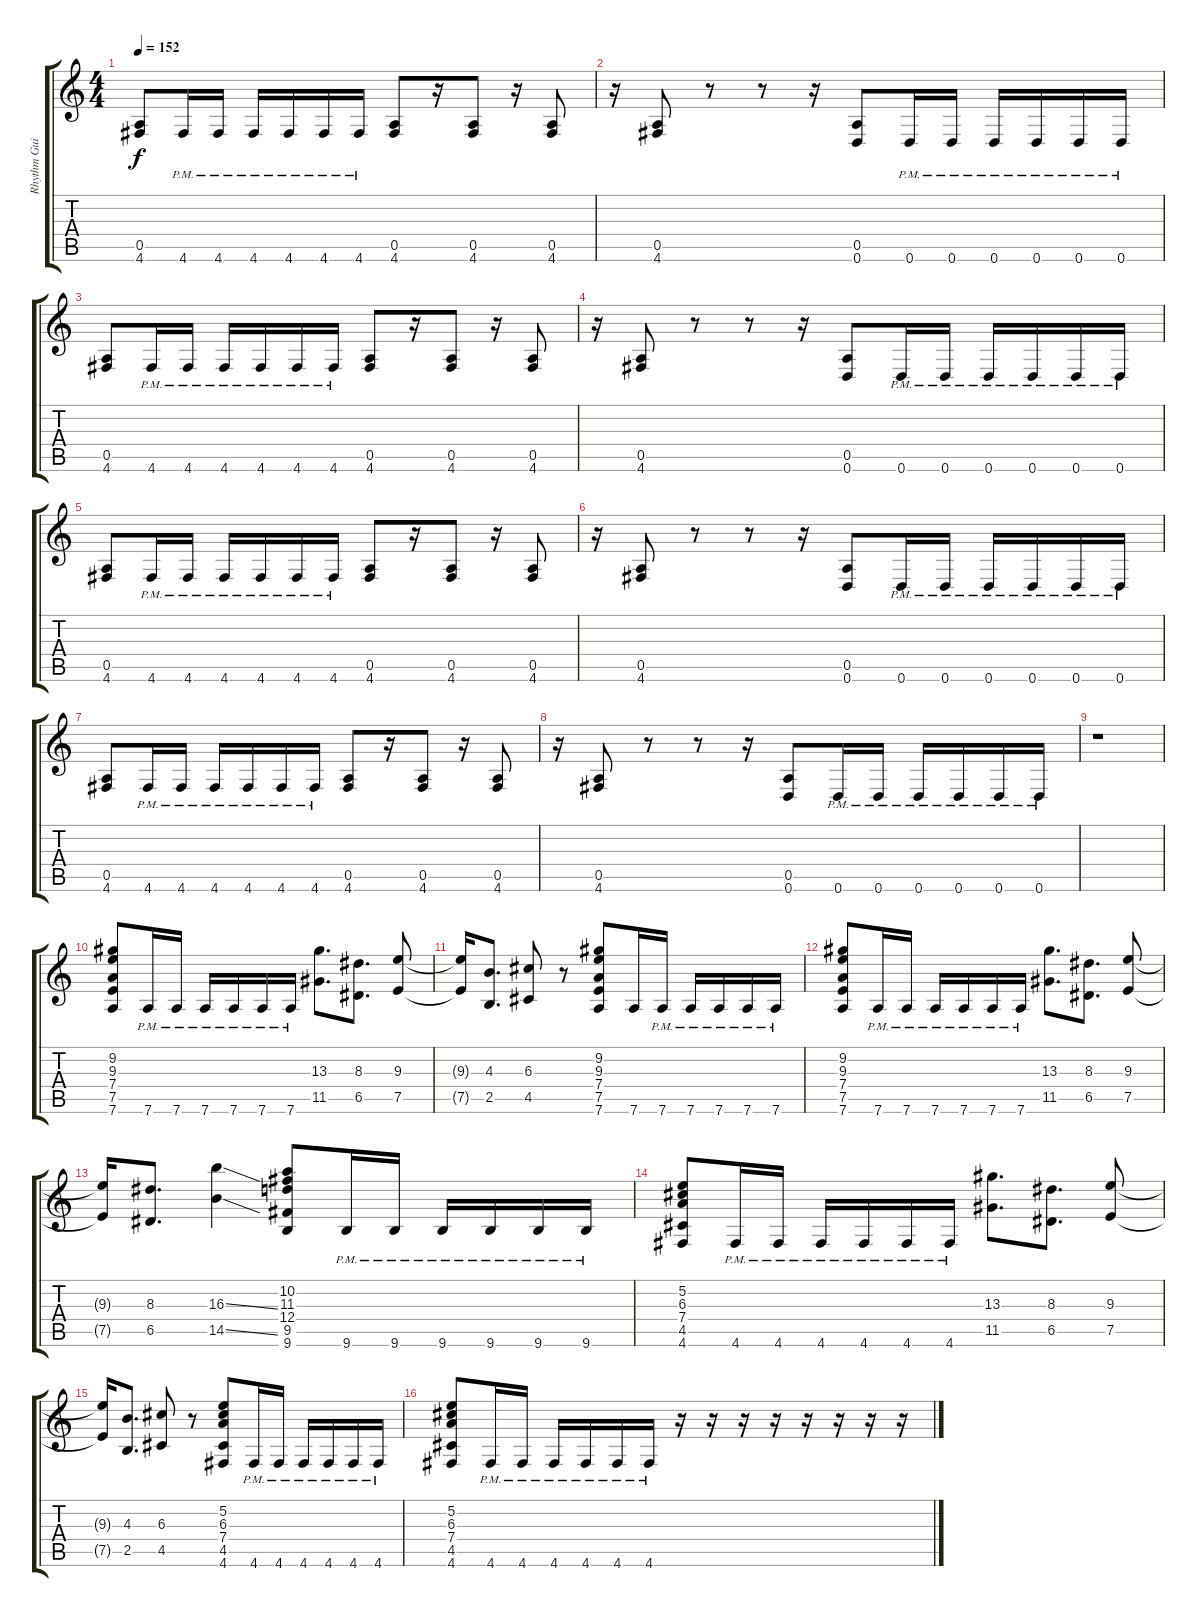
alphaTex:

\track ("Rhythm Guitar 2" "Rhythm Gui") {instrument distortionguitar}
\staff {score tabs}
\tuning (E4 B3 G3 D3 A2 D2) {hide}
\ts (4 4)
\tempo 152
\clef g2
\ks c
(0.5 4.6).8{dy f} 4.6{pm}.16 4.6{pm}.16 4.6{pm}.16 4.6{pm}.16 4.6{pm}.16 4.6{pm}.16 (0.5 4.6).8 r.16 (0.5 4.6).8 r.16 (0.5 4.6).8 |
r.16 (0.5 4.6).8 r.8 r.8 r.16 (0.5 0.6).8 0.6{pm}.16 0.6{pm}.16 0.6{pm}.16 0.6{pm}.16 0.6{pm}.16 0.6{pm}.16 |
(0.5 4.6).8 4.6{pm}.16 4.6{pm}.16 4.6{pm}.16 4.6{pm}.16 4.6{pm}.16 4.6{pm}.16 (0.5 4.6).8 r.16 (0.5 4.6).8 r.16 (0.5 4.6).8 |
r.16 (0.5 4.6).8 r.8 r.8 r.16 (0.5 0.6).8 0.6{pm}.16 0.6{pm}.16 0.6{pm}.16 0.6{pm}.16 0.6{pm}.16 0.6{pm}.16 |
(0.5 4.6).8 4.6{pm}.16 4.6{pm}.16 4.6{pm}.16 4.6{pm}.16 4.6{pm}.16 4.6{pm}.16 (0.5 4.6).8 r.16 (0.5 4.6).8 r.16 (0.5 4.6).8 |
r.16 (0.5 4.6).8 r.8 r.8 r.16 (0.5 0.6).8 0.6{pm}.16 0.6{pm}.16 0.6{pm}.16 0.6{pm}.16 0.6{pm}.16 0.6{pm}.16 |
(0.5 4.6).8 4.6{pm}.16 4.6{pm}.16 4.6{pm}.16 4.6{pm}.16 4.6{pm}.16 4.6{pm}.16 (0.5 4.6).8 r.16 (0.5 4.6).8 r.16 (0.5 4.6).8 |
r.16 (0.5 4.6).8 r.8 r.8 r.16 (0.5 0.6).8 0.6{pm}.16 0.6{pm}.16 0.6{pm}.16 0.6{pm}.16 0.6{pm}.16 0.6{pm}.16 |
r.1 |
(9.2 9.3 7.4 7.5 7.6).8 7.6{pm}.16 7.6{pm}.16 7.6{pm}.16 7.6{pm}.16 7.6{pm}.16 7.6{pm}.16 (13.3 11.5).8{d} (8.3 6.5).8{d} (9.3 7.5).8 |
(9.3{t} 7.5{t}).16 (4.3 2.5).8{d} (6.3 4.5).8 r.8 (9.2 9.3 7.4 7.5 7.6).8 7.6.16 7.6{pm}.16 7.6{pm}.16 7.6{pm}.16 7.6{pm}.16 7.6{pm}.16 |
(9.2 9.3 7.4 7.5 7.6).8 7.6{pm}.16 7.6{pm}.16 7.6{pm}.16 7.6{pm}.16 7.6{pm}.16 7.6{pm}.16 (13.3 11.5).8{d} (8.3 6.5).8{d} (9.3 7.5).8 |
(9.3{t} 7.5{t}).16 (8.3 6.5).8{d} (16.3{ss} 14.5{ss}).4 (10.2 11.3 12.4 9.5 9.6).8 9.6{pm}.16 9.6{pm}.16 9.6{pm}.16 9.6{pm}.16 9.6{pm}.16 9.6{pm}.16 |
(5.2 6.3 7.4 4.5 4.6).8 4.6{pm}.16 4.6{pm}.16 4.6{pm}.16 4.6{pm}.16 4.6{pm}.16 4.6{pm}.16 (13.3 11.5).8{d} (8.3 6.5).8{d} (9.3 7.5).8 |
(9.3{t} 7.5{t}).16 (4.3 2.5).8{d} (6.3 4.5).8 r.8 (5.2 6.3 7.4 4.5 4.6).8 4.6{pm}.16 4.6{pm}.16 4.6{pm}.16 4.6{pm}.16 4.6{pm}.16 4.6{pm}.16 |
(5.2 6.3 7.4 4.5 4.6).8 4.6{pm}.16 4.6{pm}.16 4.6{pm}.16 4.6{pm}.16 4.6{pm}.16 4.6{pm}.16 r.16 r.16 r.16 r.16 r.16 r.16 r.16 r.16
